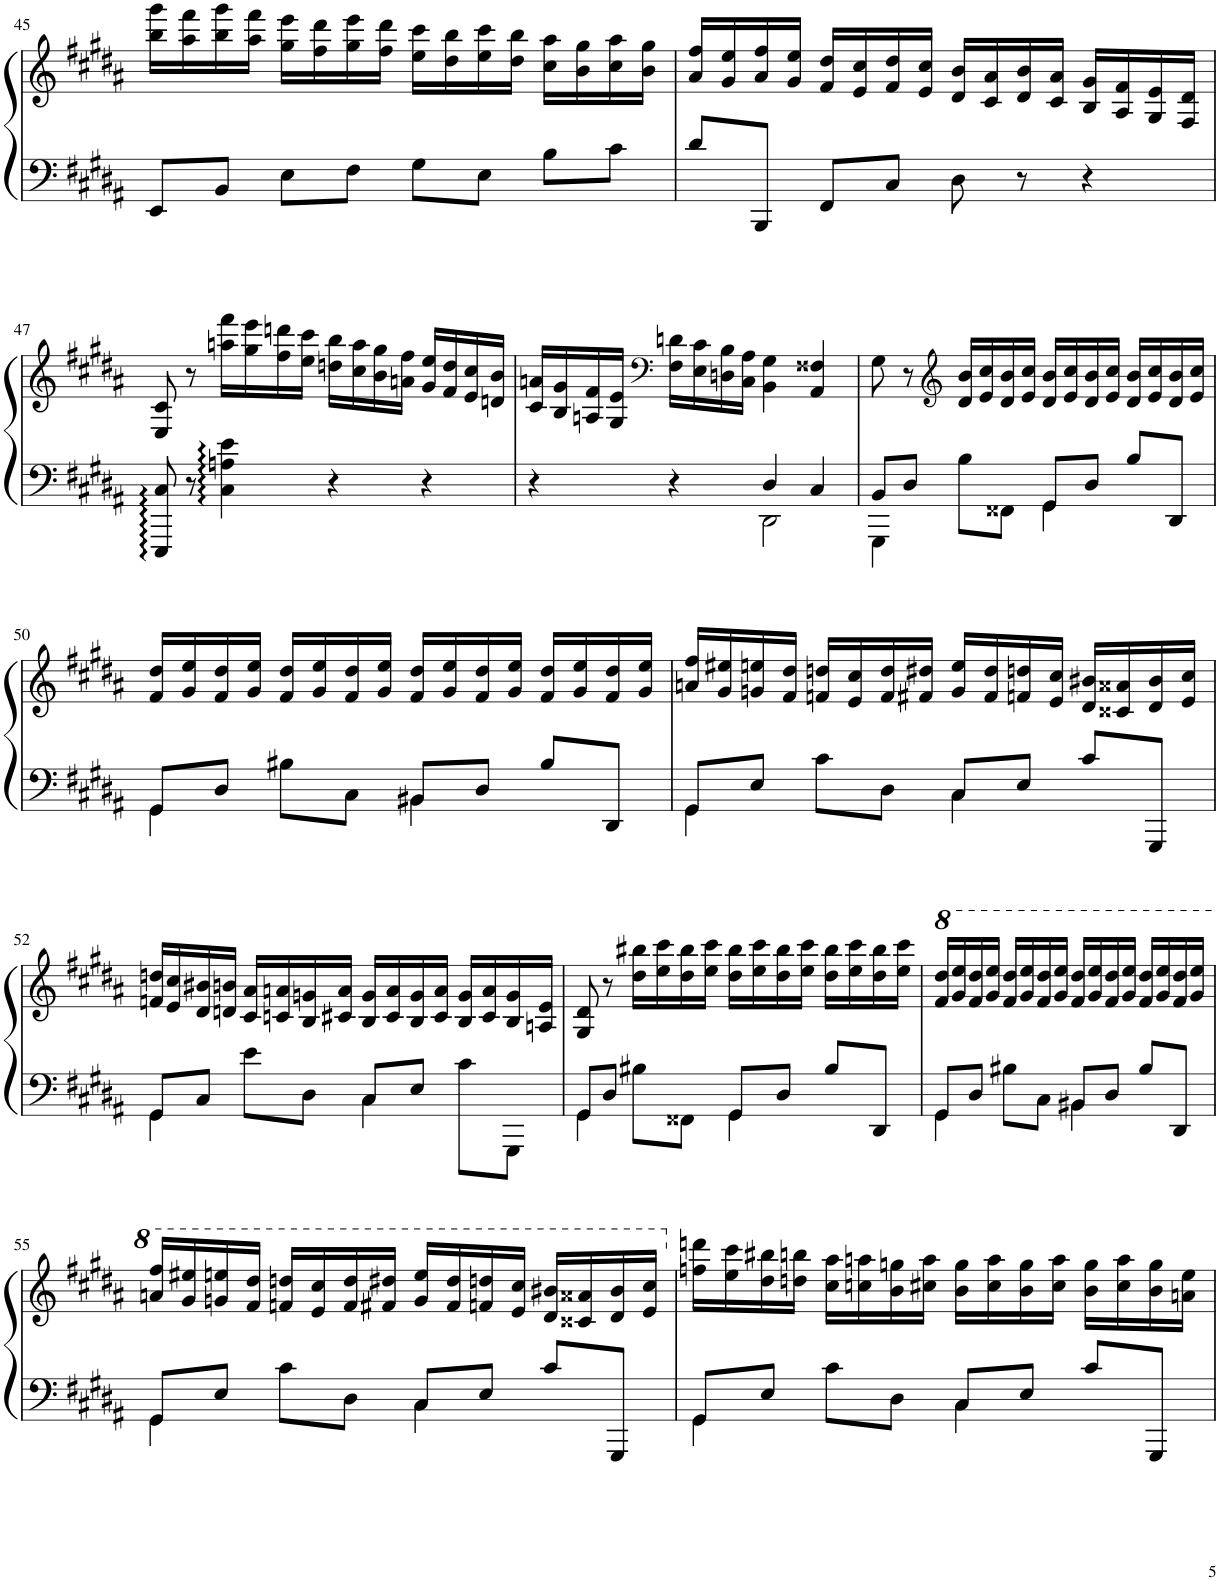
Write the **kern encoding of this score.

**kern	**kern
*part1	*part1
*staff2	*staff1
*I"Grand Piano	*
*I'Pno.	*
!!LO:PB:g=z
*clefF4	*clefG2
*k[f#c#g#d#a#]	*k[f#c#g#d#a#]
*M4/4	*M4/4
=45	=45
8EE/L	16bb\ 16ggg#\LL
.	16aa#\ 16fff#\
8BB/J	16bb\ 16ggg#\
.	16aa#\ 16fff#\JJ
8E\L	16gg#\ 16eee\LL
.	16ff#\ 16ddd#\
8F#\J	16gg#\ 16eee\
.	16ff#\ 16ddd#\JJ
8G#\L	16ee\ 16ccc#\LL
.	16dd#\ 16bb\
8E\J	16ee\ 16ccc#\
.	16dd#\ 16bb\JJ
8B\L	16cc#\ 16aa#\LL
.	16b\ 16gg#\
8c#\J	16cc#\ 16aa#\
.	16b\ 16gg#\JJ
=46	=46
8d#/L	16a#/ 16ff#/LL
.	16g#/ 16ee/
8BBB/J	16a#/ 16ff#/
.	16g#/ 16ee/JJ
8FF#/L	16f#/ 16dd#/LL
.	16e/ 16cc#/
8C#/J	16f#/ 16dd#/
.	16e/ 16cc#/JJ
8D#\	16d#/ 16b/LL
.	16c#/ 16a#/
8r	16d#/ 16b/
.	16c#/ 16a#/JJ
4r	16B/ 16g#/LL
.	16A#/ 16f#/
.	16G#/ 16e/
.	16F#/ 16d#/JJ
!!LO:LB:g=z
=47	=47
8EEE/ 8C#/	8E/ 8c#/
8r	8r
4C#\ 4An\ 4e\	16aan\ 16fff#\LL
.	16gg#\ 16eee\
.	16ff#\ 16dddn\
.	16ee\ 16ccc#\JJ
4r	16ddn\ 16bb\LL
.	16cc#\ 16aa\
.	16b\ 16gg#\
.	16an\ 16ff#\JJ
4r	16g#/ 16ee/LL
.	16f#/ 16dd/
.	16e/ 16cc#/
.	16dn/ 16b/JJ
=48	=48
*^	*
4r	2ryy	16c#/ 16an/LL
.	.	16B/ 16g#/
.	.	16An/ 16f#/
.	.	16G#/ 16e/JJ
*	*	*clefF4
4r	.	16F#\ 16dn\LL
.	.	16E\ 16c#\
.	.	16Dn\ 16B\
.	.	16C#\ 16A\JJ
4D#/	2DD#\	4BB\ 4G#\
4C#/	.	4AA#/ 4F##X/
=49	=49	=49
8BB/L	4GGG#\	8G#\
8D#/J	.	8r
*	*	*clefG2
8B\L	4ryy	16d#/ 16b/LL
.	.	16e/ 16cc#/
8FF##X\J	.	16d#/ 16b/
.	.	16e/ 16cc#/JJ
8GG#/L	4GG#\	16d#/ 16b/LL
.	.	16e/ 16cc#/
8D#/J	.	16d#/ 16b/
.	.	16e/ 16cc#/JJ
8B/L	4ryy	16d#/ 16b/LL
.	.	16e/ 16cc#/
8DD#/J	.	16d#/ 16b/
.	.	16e/ 16cc#/JJ
!!LO:LB:g=z
=50	=50	=50
8GG#/L	4GG#\	16f#/ 16dd#/LL
.	.	16g#/ 16ee/
8D#/J	.	16f#/ 16dd#/
.	.	16g#/ 16ee/JJ
8B#X\L	4ryy	16f#/ 16dd#/LL
.	.	16g#/ 16ee/
8C#\J	.	16f#/ 16dd#/
.	.	16g#/ 16ee/JJ
8BB#X/L	4BB#\	16f#/ 16dd#/LL
.	.	16g#/ 16ee/
8D#/J	.	16f#/ 16dd#/
.	.	16g#/ 16ee/JJ
8B#/L	4ryy	16f#/ 16dd#/LL
.	.	16g#/ 16ee/
8DD#/J	.	16f#/ 16dd#/
.	.	16g#/ 16ee/JJ
=51	=51	=51
8GG#/L	4GG#\	16an/ 16ff#/LL
.	.	16g#/ 16ee#X/
8E/J	.	16gn/ 16een/
.	.	16f#/ 16dd#/JJ
8c#\L	4ryy	16fn/ 16ddn/LL
.	.	16e/ 16cc#/
8D#\J	.	16f/ 16dd/
.	.	16f#X/ 16dd#X/JJ
8C#/L	4C#\	16g/ 16ee/LL
.	.	16f#/ 16dd#/
8E/J	.	16fn/ 16ddn/
.	.	16e/ 16cc#/JJ
8c#/L	4ryy	16d#/ 16b#X/LL
.	.	16c##X/ 16a##X/
8GGG#/J	.	16d#/ 16b#/
.	.	16e/ 16cc#/JJ
!!LO:LB:g=z
=52	=52	=52
8GG#/L	4GG#\	16fn/ 16ddn/LL
.	.	16e/ 16cc#/
8C#/J	.	16d#/ 16b#X/
.	.	16dn/ 16bn/JJ
8e\L	4ryy	16c#/ 16a#/LL
.	.	16cn/ 16an/
8D#\J	.	16B/ 16gn/
.	.	16c#X/ 16a/JJ
8C#/L	4C#\	16B/ 16g/LL
.	.	16c#/ 16a/
8E/J	.	16B/ 16g/
.	.	16c#/ 16a/JJ
8c#\L	4ryy	16B/ 16g/LL
.	.	16c#/ 16a/
8GGG#\J	.	16B/ 16g/
.	.	16An/ 16e/JJ
=53	=53	=53
8GG#/L	4GG#\	8G#/ 8d#/
8D#/J	.	8r
8B#X\L	4ryy	16dd#\ 16bb#X\LL
.	.	16ee\ 16ccc#\
8FF##X\J	.	16dd#\ 16bb#\
.	.	16ee\ 16ccc#\JJ
8GG#/L	4GG#\	16dd#\ 16bb#\LL
.	.	16ee\ 16ccc#\
8D#/J	.	16dd#\ 16bb#\
.	.	16ee\ 16ccc#\JJ
8B#/L	4ryy	16dd#\ 16bb#\LL
.	.	16ee\ 16ccc#\
8DD#/J	.	16dd#\ 16bb#\
.	.	16ee\ 16ccc#\JJ
=54	=54	=54
*	*	*8va
8GG#/L	4GG#\	16ff#/ 16ddd#/LL
.	.	16gg#/ 16eee/
8D#/J	.	16ff#/ 16ddd#/
.	.	16gg#/ 16eee/JJ
8B#X\L	4ryy	16ff#/ 16ddd#/LL
.	.	16gg#/ 16eee/
8C#\J	.	16ff#/ 16ddd#/
.	.	16gg#/ 16eee/JJ
8BB#X/L	4BB#\	16ff#/ 16ddd#/LL
.	.	16gg#/ 16eee/
8D#/J	.	16ff#/ 16ddd#/
.	.	16gg#/ 16eee/JJ
8B#/L	4ryy	16ff#/ 16ddd#/LL
.	.	16gg#/ 16eee/
8DD#/J	.	16ff#/ 16ddd#/
.	.	16gg#/ 16eee/JJ
!!LO:LB:g=z
=55	=55	=55
8GG#/L	4GG#\	16aan/ 16fff#/LL
.	.	16gg#/ 16eee#X/
8E/J	.	16ggn/ 16eeen/
.	.	16ff#/ 16ddd#/JJ
8c#\L	4ryy	16ffn/ 16dddn/LL
.	.	16ee/ 16ccc#/
8D#\J	.	16ff/ 16ddd/
.	.	16ff#X/ 16ddd#X/JJ
8C#/L	4C#\	16gg/ 16eee/LL
.	.	16ff#/ 16ddd#/
8E/J	.	16ffn/ 16dddn/
.	.	16ee/ 16ccc#/JJ
8c#/L	4ryy	16dd#/ 16bb#X/LL
.	.	16cc##X/ 16aa##X/
8GGG#/J	.	16dd#/ 16bb#/
.	.	16ee/ 16ccc#/JJ
=56	=56	=56
*	*	*X8va
8GG#/L	4GG#\	16ffn\ 16dddn\LL
.	.	16ee\ 16ccc#\
8E/J	.	16dd#\ 16bb#X\
.	.	16ddn\ 16bbn\JJ
8c#\L	4ryy	16cc#\ 16aa#\LL
.	.	16ccn\ 16aan\
8D#\J	.	16b\ 16ggn\
.	.	16cc#X\ 16aa\JJ
8C#/L	4C#\	16b\ 16gg\LL
.	.	16cc#\ 16aa\
8E/J	.	16b\ 16gg\
.	.	16cc#\ 16aa\JJ
8c#/L	4ryy	16b\ 16gg\LL
.	.	16cc#\ 16aa\
8GGG#/J	.	16b\ 16gg\
.	.	16an\ 16ee\JJ
*v	*v	*
=	=
*-	*-
